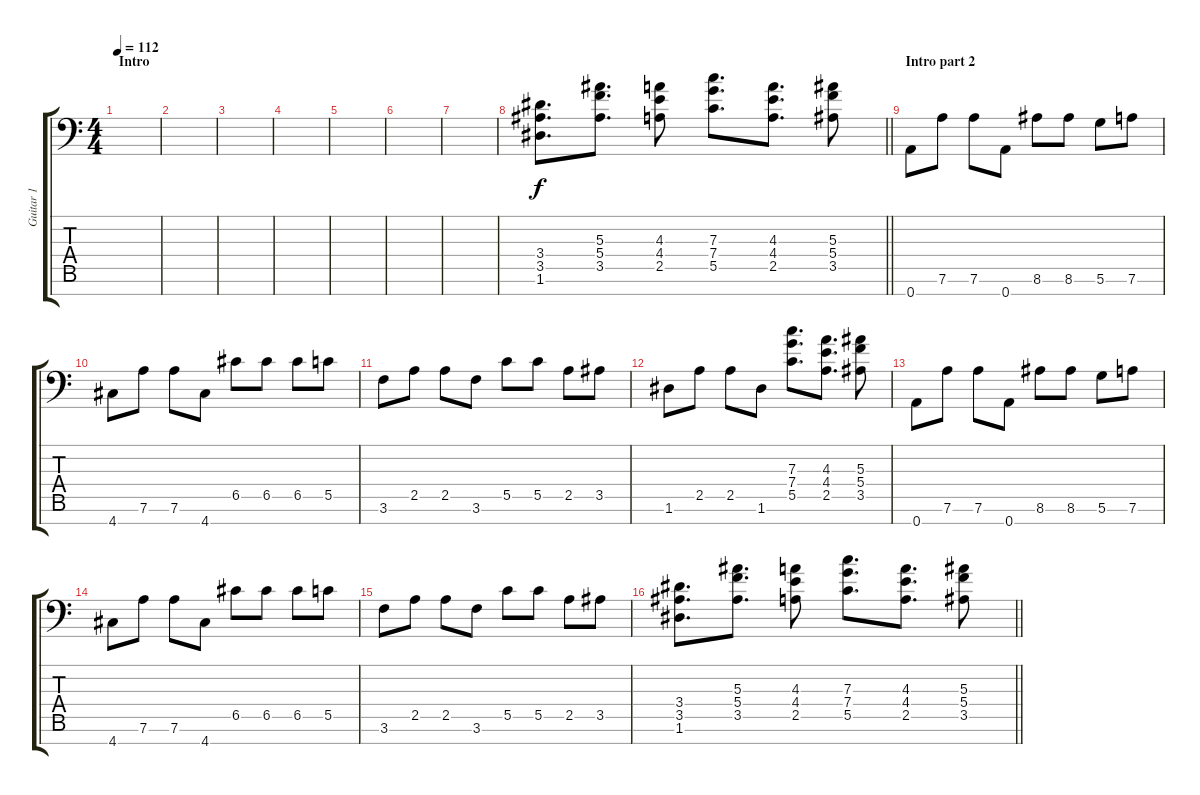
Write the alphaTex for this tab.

\track ("Guitar 1" "Guitar 1") {instrument distortionguitar}
\staff {score tabs}
\tuning (D4 A3 F3 C3 G2 D2 A1) {hide}
\ts (4 4)
\section ("" "Intro")
\tempo 112
\clef f4
\ks c
|
|
|
|
|
|
|
\barLineRight lightlight
(3.4 3.5 1.6).8{d} (5.3 5.4 3.5).8{d} (4.3 4.4 2.5).8 (7.3 7.4 5.5).8{d} (4.3 4.4 2.5).8{d} (5.3 5.4 3.5).8 |
\section ("" "Intro part 2")
0.7.8 7.6.8 7.6.8 0.7.8 8.6.8 8.6.8 5.6.8 7.6.8 |
4.7.8 7.6.8 7.6.8 4.7.8 6.5.8 6.5.8 6.5.8 5.5.8 |
3.6.8 2.5.8 2.5.8 3.6.8 5.5.8 5.5.8 2.5.8 3.5.8 |
1.6.8 2.5.8 2.5.8 1.6.8 (7.3 7.4 5.5).8{d} (4.3 4.4 2.5).8{d} (5.3 5.4 3.5).8 |
0.7.8 7.6.8 7.6.8 0.7.8 8.6.8 8.6.8 5.6.8 7.6.8 |
4.7.8 7.6.8 7.6.8 4.7.8 6.5.8 6.5.8 6.5.8 5.5.8 |
3.6.8 2.5.8 2.5.8 3.6.8 5.5.8 5.5.8 2.5.8 3.5.8 |
\barLineRight lightlight
(3.4 3.5 1.6).8{d} (5.3 5.4 3.5).8{d} (4.3 4.4 2.5).8 (7.3 7.4 5.5).8{d} (4.3 4.4 2.5).8{d} (5.3 5.4 3.5).8
